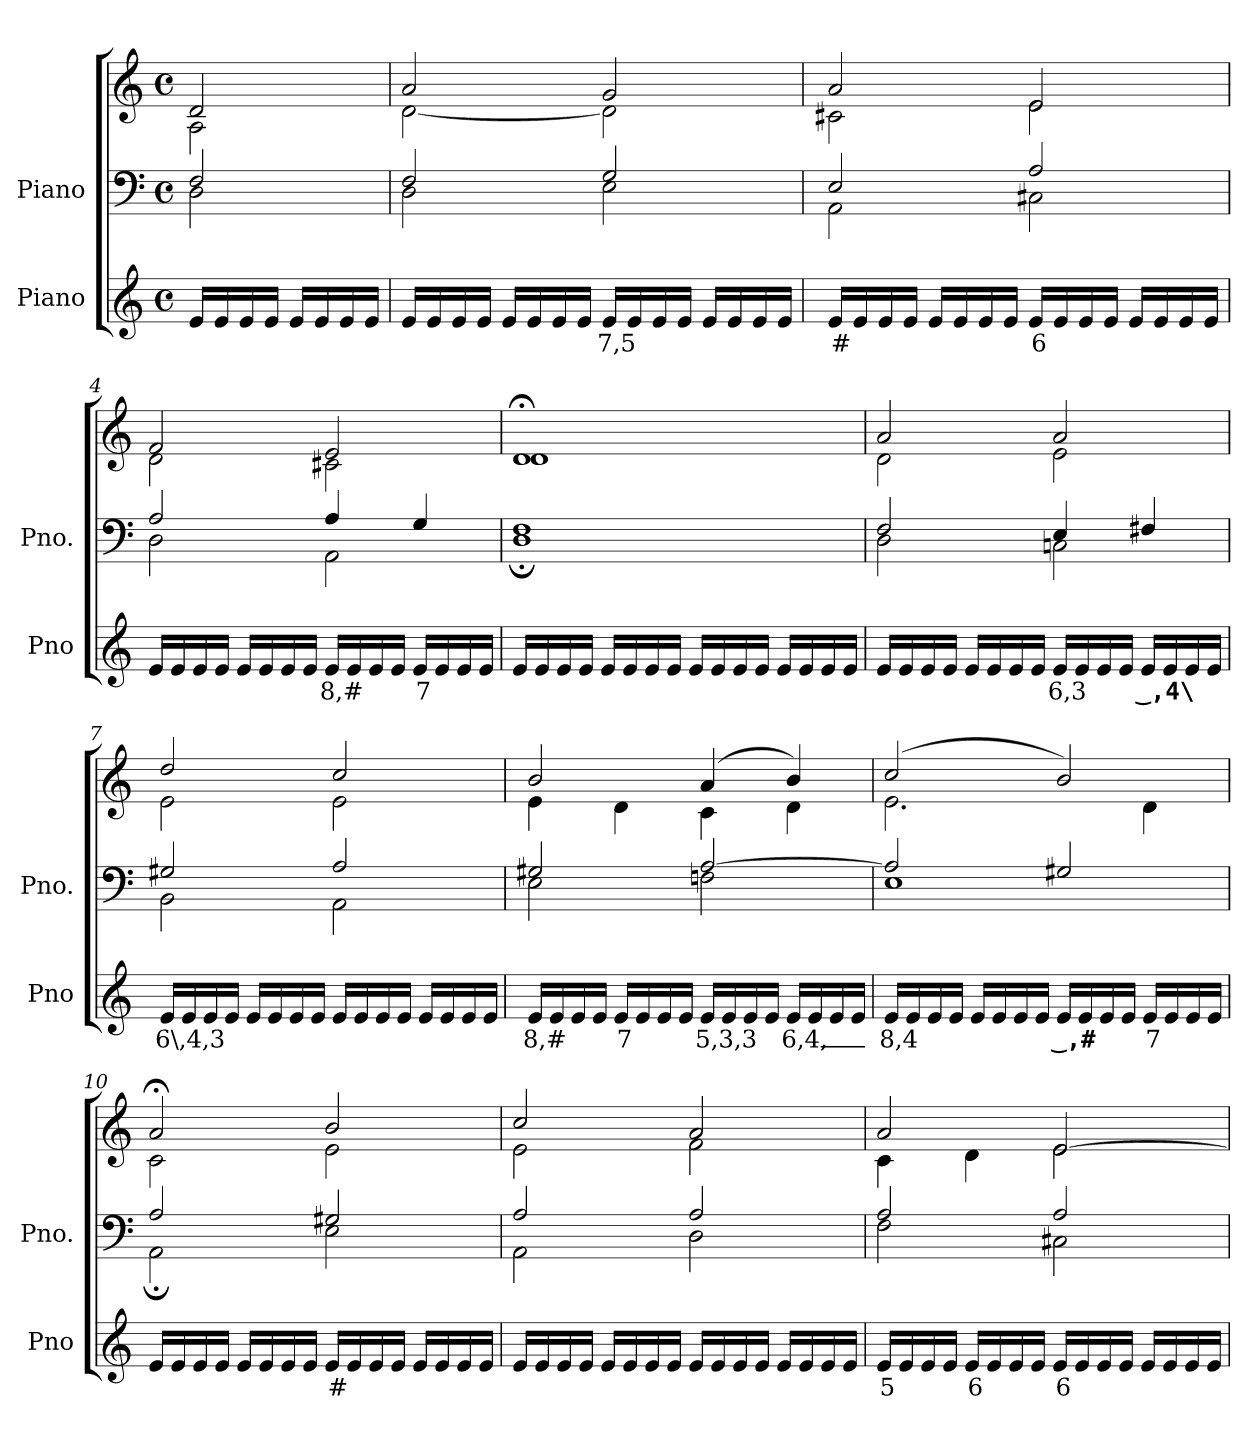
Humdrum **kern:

**kern	**text	**kern	**kern
*part2	*part2	*part1	*part1
*staff3	*staff3	*staff2	*staff1
*I"Piano	*	*I"Piano	*
*I'Pno	*	*I'Pno.	*
*clefG2	*	*clefF4	*clefG2
*k[]	*	*k[]	*k[]
*M4/4	*	*M4/4	*M4/4
*met(c)	*	*met(c)	*met(c)
=1	=1	=1	=1
*	*	*^	*^
16e/LL	.	2F/	2D\	2d/	2A\
16e/	.	.	.	.	.
16e/	.	.	.	.	.
16e/JJ	.	.	.	.	.
16e/LL	.	.	.	.	.
16e/	.	.	.	.	.
16e/	.	.	.	.	.
16e/JJ	.	.	.	.	.
=2	=2	=2	=2	=2	=2
16e/LL	.	2F/	2D\	2a/	[2d\
16e/	.	.	.	.	.
16e/	.	.	.	.	.
16e/JJ	.	.	.	.	.
16e/LL	.	.	.	.	.
16e/	.	.	.	.	.
16e/	.	.	.	.	.
16e/JJ	.	.	.	.	.
!	!LO:LY:b	!	!	!	!
16e/LL	7,5	2G/	2E\	2g/	2d\]
16e/	.	.	.	.	.
16e/	.	.	.	.	.
16e/JJ	.	.	.	.	.
16e/LL	.	.	.	.	.
16e/	.	.	.	.	.
16e/	.	.	.	.	.
16e/JJ	.	.	.	.	.
=3	=3	=3	=3	=3	=3
!	!LO:LY:b	!	!	!	!
16e/LL	#	2E/	2AA\	2a/	2c#X\
16e/	.	.	.	.	.
16e/	.	.	.	.	.
16e/JJ	.	.	.	.	.
16e/LL	.	.	.	.	.
16e/	.	.	.	.	.
16e/	.	.	.	.	.
16e/JJ	.	.	.	.	.
!	!LO:LY:b	!	!	!	!
16e/LL	6	2A/	2C#X\	2e/	2e\
16e/	.	.	.	.	.
16e/	.	.	.	.	.
16e/JJ	.	.	.	.	.
16e/LL	.	.	.	.	.
16e/	.	.	.	.	.
16e/	.	.	.	.	.
16e/JJ	.	.	.	.	.
=4	=4	=4	=4	=4	=4
16e/LL	.	2A/	2D\	2f/	2d\
16e/	.	.	.	.	.
16e/	.	.	.	.	.
16e/JJ	.	.	.	.	.
16e/LL	.	.	.	.	.
16e/	.	.	.	.	.
16e/	.	.	.	.	.
16e/JJ	.	.	.	.	.
!	!LO:LY:b	!	!	!	!
16e/LL	8,#	4A/	2AA\	2e/	2c#X\
16e/	.	.	.	.	.
16e/	.	.	.	.	.
16e/JJ	.	.	.	.	.
!	!LO:LY:b	!	!	!	!
16e/LL	7	4G/	.	.	.
16e/	.	.	.	.	.
16e/	.	.	.	.	.
16e/JJ	.	.	.	.	.
=5	=5	=5	=5	=5	=5
16e/LL	.	1F	1D;	1d;<	1d
16e/	.	.	.	.	.
16e/	.	.	.	.	.
16e/JJ	.	.	.	.	.
16e/LL	.	.	.	.	.
16e/	.	.	.	.	.
16e/	.	.	.	.	.
16e/JJ	.	.	.	.	.
16e/LL	.	.	.	.	.
16e/	.	.	.	.	.
16e/	.	.	.	.	.
16e/JJ	.	.	.	.	.
16e/LL	.	.	.	.	.
16e/	.	.	.	.	.
16e/	.	.	.	.	.
16e/JJ	.	.	.	.	.
=6	=6	=6	=6	=6	=6
16e/LL	.	2F/	2D\	2a/	2d\
16e/	.	.	.	.	.
16e/	.	.	.	.	.
16e/JJ	.	.	.	.	.
16e/LL	.	.	.	.	.
16e/	.	.	.	.	.
16e/	.	.	.	.	.
16e/JJ	.	.	.	.	.
!	!LO:LY:b	!	!	!	!
16e/LL	6,3	4E/	2Cn\	2a/	2e\
16e/	.	.	.	.	.
16e/	.	.	.	.	.
16e/JJ	.	.	.	.	.
!	!LO:LY:b	!	!	!	!
16e/LL	_,4\	4F#X/	.	.	.
16e/	.	.	.	.	.
16e/	.	.	.	.	.
16e/JJ	.	.	.	.	.
=7	=7	=7	=7	=7	=7
!	!LO:LY:b	!	!	!	!
16e/LL	6\,4,3	2G#X/	2BB\	2dd/	2e\
16e/	.	.	.	.	.
16e/	.	.	.	.	.
16e/JJ	.	.	.	.	.
16e/LL	.	.	.	.	.
16e/	.	.	.	.	.
16e/	.	.	.	.	.
16e/JJ	.	.	.	.	.
16e/LL	.	2A/	2AA\	2cc/	2e\
16e/	.	.	.	.	.
16e/	.	.	.	.	.
16e/JJ	.	.	.	.	.
16e/LL	.	.	.	.	.
16e/	.	.	.	.	.
16e/	.	.	.	.	.
16e/JJ	.	.	.	.	.
=8	=8	=8	=8	=8	=8
!	!LO:LY:b	!	!	!	!
16e/LL	8,#	2G#X/	2E\	2b/	4e\
16e/	.	.	.	.	.
16e/	.	.	.	.	.
16e/JJ	.	.	.	.	.
!	!LO:LY:b	!	!	!	!
16e/LL	7	.	.	.	4d\
16e/	.	.	.	.	.
16e/	.	.	.	.	.
16e/JJ	.	.	.	.	.
!	!LO:LY:b	!	!	!	!
16e/LL	5,3,3	[2A/	2Fn\	(>4a/	4c\
16e/	.	.	.	.	.
16e/	.	.	.	.	.
16e/JJ	.	.	.	.	.
!	!LO:LY:b	!	!	!	!
16e/LL	6,4,_	.	.	4b/)	4d\
16e/	.	.	.	.	.
16e/	.	.	.	.	.
16e/JJ	.	.	.	.	.
=9	=9	=9	=9	=9	=9
!	!LO:LY:b	!	!	!	!
16e/LL	8,4	2A/]	1E	(>2cc/	2.e\
16e/	.	.	.	.	.
16e/	.	.	.	.	.
16e/JJ	.	.	.	.	.
16e/LL	.	.	.	.	.
16e/	.	.	.	.	.
16e/	.	.	.	.	.
16e/JJ	.	.	.	.	.
!	!LO:LY:b	!	!	!	!
16e/LL	_,#	2G#X/	.	2b/)	.
16e/	.	.	.	.	.
16e/	.	.	.	.	.
16e/JJ	.	.	.	.	.
!	!LO:LY:b	!	!	!	!
16e/LL	7	.	.	.	4d\
16e/	.	.	.	.	.
16e/	.	.	.	.	.
16e/JJ	.	.	.	.	.
=10	=10	=10	=10	=10	=10
16e/LL	.	2A/	2AA;\	2a;</	2c\
16e/	.	.	.	.	.
16e/	.	.	.	.	.
16e/JJ	.	.	.	.	.
16e/LL	.	.	.	.	.
16e/	.	.	.	.	.
16e/	.	.	.	.	.
16e/JJ	.	.	.	.	.
!	!LO:LY:b	!	!	!	!
16e/LL	#	2G#X/	2E\	2b/	2e\
16e/	.	.	.	.	.
16e/	.	.	.	.	.
16e/JJ	.	.	.	.	.
16e/LL	.	.	.	.	.
16e/	.	.	.	.	.
16e/	.	.	.	.	.
16e/JJ	.	.	.	.	.
=11	=11	=11	=11	=11	=11
16e/LL	.	2A/	2AA\	2cc/	2e\
16e/	.	.	.	.	.
16e/	.	.	.	.	.
16e/JJ	.	.	.	.	.
16e/LL	.	.	.	.	.
16e/	.	.	.	.	.
16e/	.	.	.	.	.
16e/JJ	.	.	.	.	.
16e/LL	.	2A/	2D\	2a/	2f\
16e/	.	.	.	.	.
16e/	.	.	.	.	.
16e/JJ	.	.	.	.	.
16e/LL	.	.	.	.	.
16e/	.	.	.	.	.
16e/	.	.	.	.	.
16e/JJ	.	.	.	.	.
=12	=12	=12	=12	=12	=12
!	!LO:LY:b	!	!	!	!
16e/LL	5	2A/	2F\	2a/	4c\
16e/	.	.	.	.	.
16e/	.	.	.	.	.
16e/JJ	.	.	.	.	.
!	!LO:LY:b	!	!	!	!
16e/LL	6	.	.	.	4d\
16e/	.	.	.	.	.
16e/	.	.	.	.	.
16e/JJ	.	.	.	.	.
!	!LO:LY:b	!	!	!	!
16e/LL	6	2A/	2C#X\	[2e/	2e\
16e/	.	.	.	.	.
16e/	.	.	.	.	.
16e/JJ	.	.	.	.	.
16e/LL	.	.	.	.	.
16e/	.	.	.	.	.
16e/	.	.	.	.	.
16e/JJ	.	.	.	.	.
*	*	*v	*v	*	*
*	*	*	*v	*v
=	=	=	=
*-	*-	*-	*-
